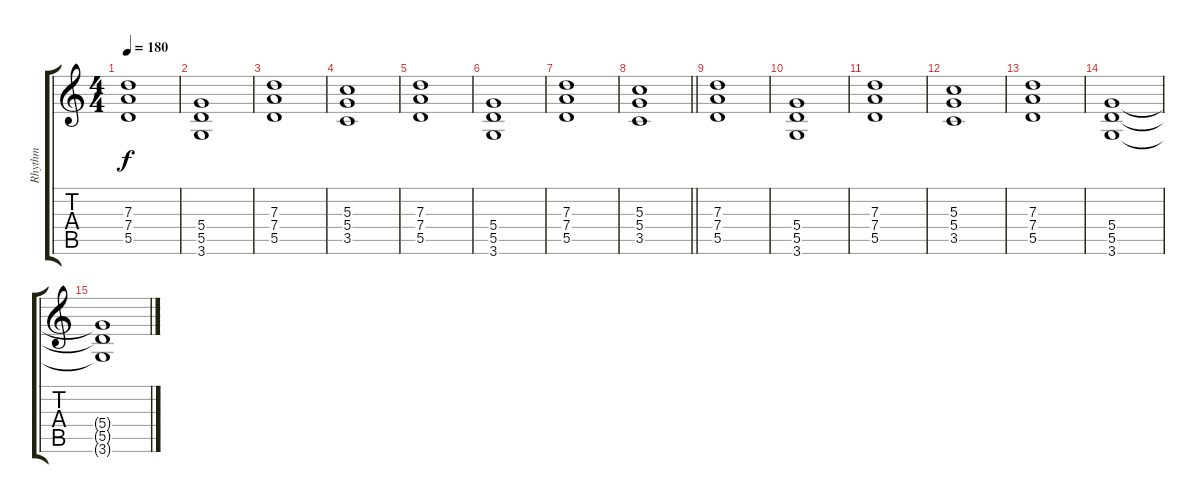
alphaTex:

\track ("Rhythm" "Rhythm") {instrument distortionguitar}
\staff {score tabs}
\tuning (E4 B3 G3 D3 A2 E2) {hide}
\ts (4 4)
\tempo 180
\clef g2
\ks c
(7.3 7.4 5.5).1{dy f} |
(5.4 5.5 3.6).1 |
(7.3 7.4 5.5).1 |
(5.3 5.4 3.5).1 |
(7.3 7.4 5.5).1 |
(5.4 5.5 3.6).1 |
(7.3 7.4 5.5).1 |
\barLineRight lightlight
(5.3 5.4 3.5).1 |
(7.3 7.4 5.5).1 |
(5.4 5.5 3.6).1 |
(7.3 7.4 5.5).1 |
(5.3 5.4 3.5).1 |
(7.3 7.4 5.5).1 |
(5.4 5.5 3.6).1 |
(5.4{t} 5.5{t} 3.6{t}).1
